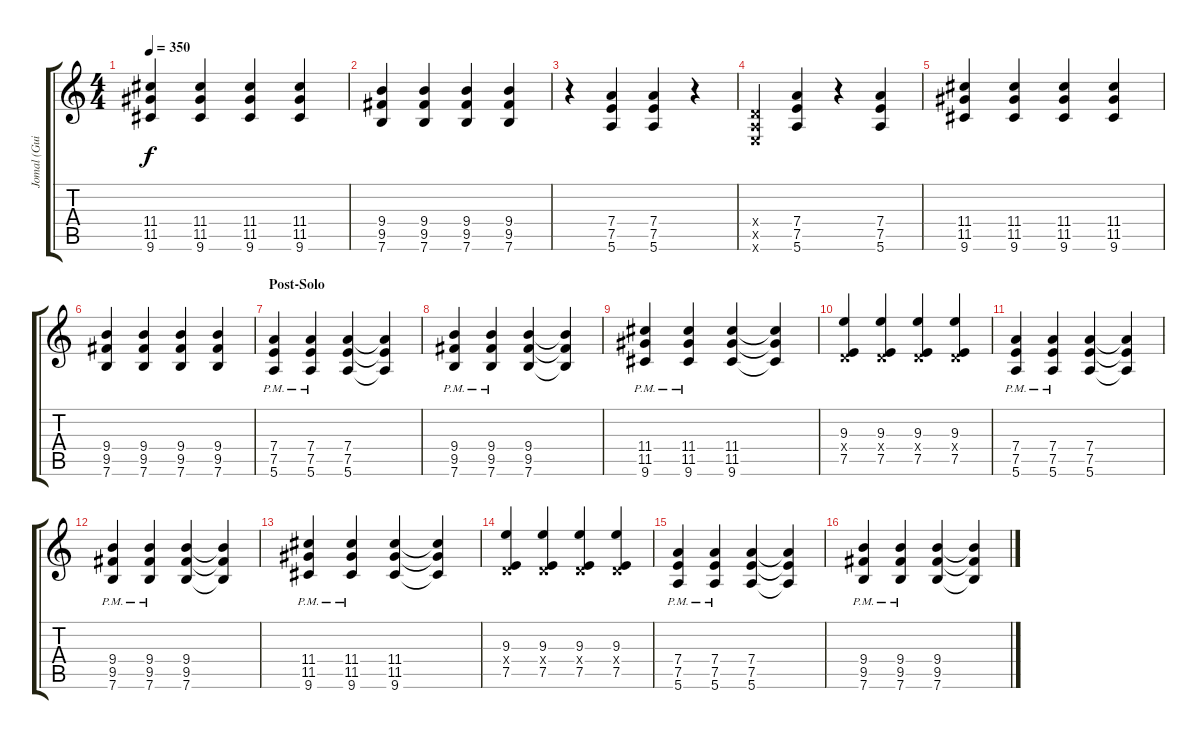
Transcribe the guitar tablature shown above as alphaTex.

\track ("Jomal (Guitar 1)" "Jomal (Gui") {instrument electricguitarjazz}
\staff {score tabs}
\tuning (E4 B3 G3 D3 A2 E2) {hide}
\ts (4 4)
\tempo 350
\clef g2
\ks c
(11.4 11.5 9.6).4{dy f} (11.4 11.5 9.6).4 (11.4 11.5 9.6).4 (11.4 11.5 9.6).4 |
(9.4 9.5 7.6).4 (9.4 9.5 7.6).4 (9.4 9.5 7.6).4 (9.4 9.5 7.6).4 |
r.4 (7.4 7.5 5.6).4 (7.4 7.5 5.6).4 r.4 |
(0.4{x} 0.5{x} 0.6{x}).4 (7.4 7.5 5.6).4 r.4 (7.4 7.5 5.6).4 |
(11.4 11.5 9.6).4 (11.4 11.5 9.6).4 (11.4 11.5 9.6).4 (11.4 11.5 9.6).4 |
(9.4 9.5 7.6).4 (9.4 9.5 7.6).4 (9.4 9.5 7.6).4 (9.4 9.5 7.6).4 |
\section ("" "Post-Solo")
(7.4{pm} 7.5 5.6).4 (7.4{pm} 7.5 5.6).4 (7.4 7.5 5.6).4 (7.4{t} 7.5{t} 5.6{t}).4 |
(9.4{pm} 9.5 7.6).4 (9.4{pm} 9.5 7.6).4 (9.4 9.5 7.6).4 (9.4{t} 9.5{t} 7.6{t}).4 |
(11.4{pm} 11.5 9.6).4 (11.4{pm} 11.5 9.6).4 (11.4 11.5 9.6).4 (11.4{t} 11.5{t} 9.6{t}).4 |
(9.3 0.4{x} 7.5).4 (9.3 0.4{x} 7.5).4 (9.3 0.4{x} 7.5).4 (9.3 0.4{x} 7.5).4 |
(7.4{pm} 7.5 5.6).4 (7.4{pm} 7.5 5.6).4 (7.4 7.5 5.6).4 (7.4{t} 7.5{t} 5.6{t}).4 |
(9.4{pm} 9.5 7.6).4 (9.4{pm} 9.5 7.6).4 (9.4 9.5 7.6).4 (9.4{t} 9.5{t} 7.6{t}).4 |
(11.4{pm} 11.5 9.6).4 (11.4{pm} 11.5 9.6).4 (11.4 11.5 9.6).4 (11.4{t} 11.5{t} 9.6{t}).4 |
(9.3 0.4{x} 7.5).4 (9.3 0.4{x} 7.5).4 (9.3 0.4{x} 7.5).4 (9.3 0.4{x} 7.5).4 |
(7.4{pm} 7.5 5.6).4 (7.4{pm} 7.5 5.6).4 (7.4 7.5 5.6).4 (7.4{t} 7.5{t} 5.6{t}).4 |
(9.4{pm} 9.5 7.6).4 (9.4{pm} 9.5 7.6).4 (9.4 9.5 7.6).4 (9.4{t} 9.5{t} 7.6{t}).4
